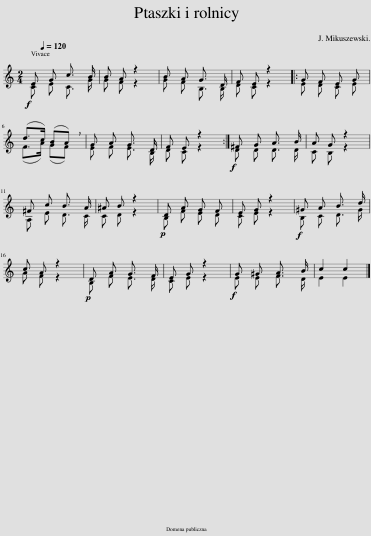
X:1
%%score ( 1 2 )
L:1/8
Q:1/4=120
M:2/4
I:linebreak $
K:C
V:1 treble
V:2 treble
V:1
!f! E G c3/2 B/ | B A z2 | B A G3/2 D/ | F E z2 |: G F E G |$ %5
 (d>c) (B!breath!A) | G A G3/2 D/ | F E z2 :|!f! ^F G A3/2 B/ | A G z2 |$ %10
 ^F c B3/2 A/ | ^A B z2 |!p! D A G F | E G z2 |!f! ^G A B3/2 d/ |$ %15
 c A z2 |!p! D A G3/2 F/ | E G z2 |!f! G ^G A3/2 B/ | c2 c2 |] %20
V:2
 C E C3/2 G/ | G F z2 | G F B,3/2 B,/ | D C z2 |: E D C E |$ %5
 (F>A) (GF) | E F E3/2 B,/ | D C z2 :| D D D3/2 D/ | C B, z2 |$ %10
 A, E D3/2 C/ | C D z2 | B, F E D | C E z2 | B, C D3/2 ^G/ |$ %15
 A F z2 | B, F E3/2 D/ | C E z2 | E E F3/2 D/ | E2 E2 |] %20
